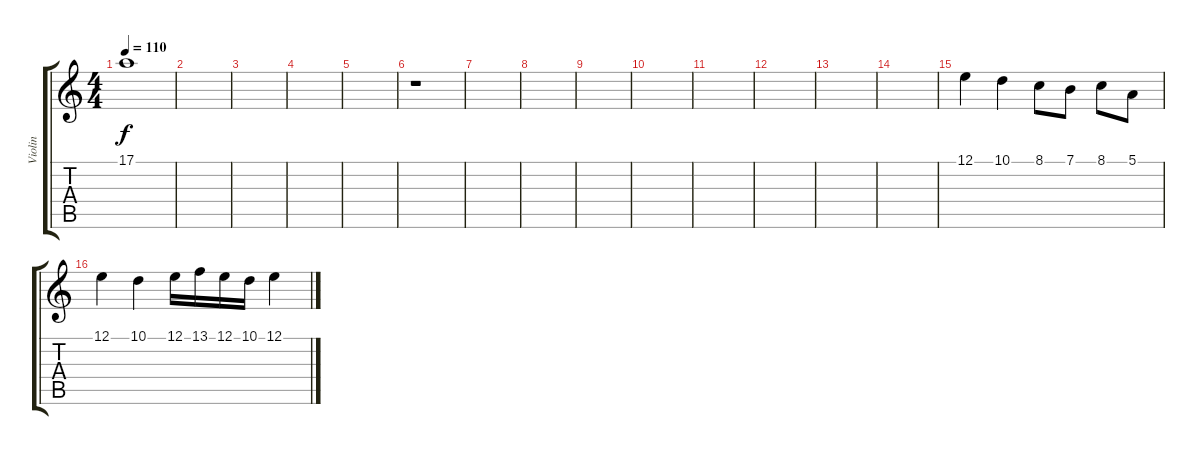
\track ("Violin" "Violin") {instrument violin}
\staff {score tabs}
\tuning (E4 B3 G3 D3 A2 E2) {hide}
\ts (4 4)
\tempo 110
\clef g2
\ks c
17.1.1{dy f} |
|
|
|
|
r.1 |
|
|
|
|
|
|
|
|
12.1.4 10.1.4 8.1.8 7.1.8 8.1.8 5.1.8 |
12.1.4 10.1.4 12.1.16 13.1.16 12.1.16 10.1.16 12.1.4
